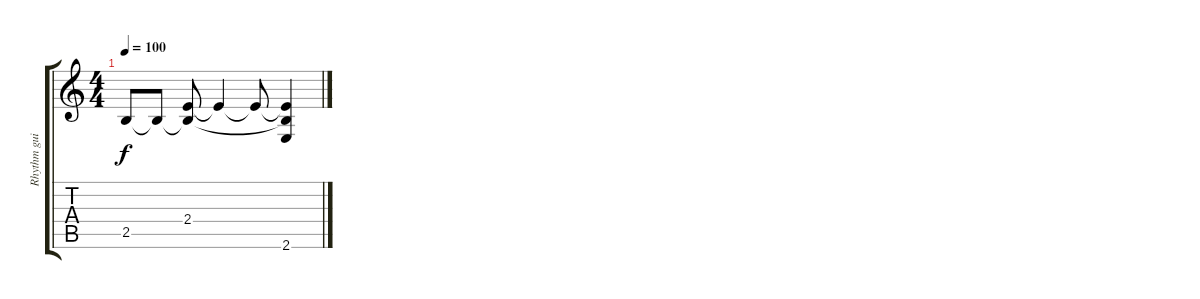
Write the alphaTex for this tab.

\track ("Rhythm guitar" "Rhythm gui") {instrument distortionguitar}
\staff {score tabs}
\tuning (E4 B3 G3 D3 A2 D2) {hide}
\ts (4 4)
\tempo 100
\clef g2
\ks c
2.5{t}.8{dy f} 2.5{t}.8 (2.4{t} 2.5{t}).8 2.4{t}.4 2.4{t}.8 (2.4{t} 2.5{t} 2.6{t}).4
